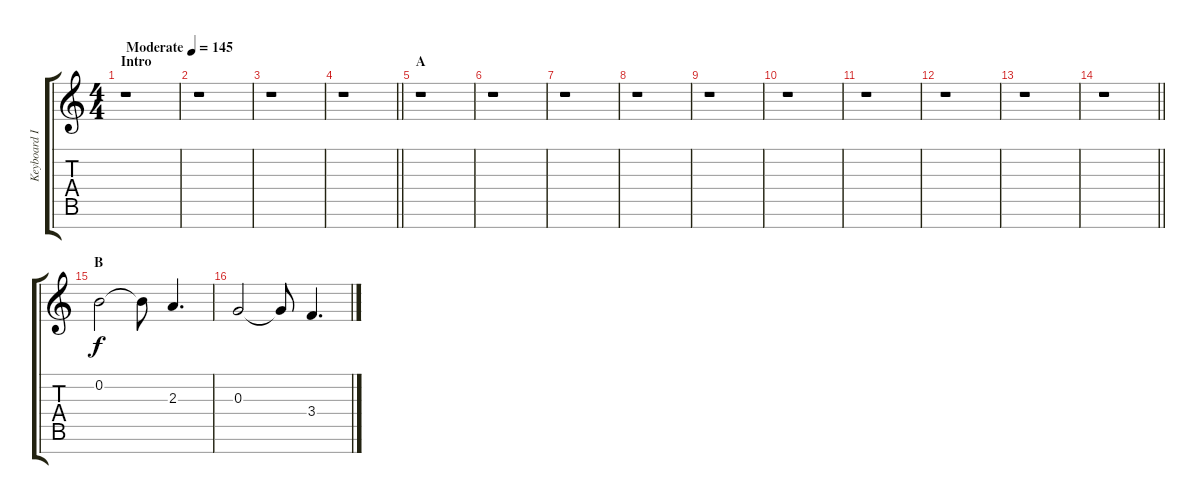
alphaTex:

\track ("Keyboard III" "Keyboard I") {instrument fx5brightness}
\staff {score tabs}
\tuning (E5 B4 G4 D4 A3 E3 B2) {hide}
\ts (4 4)
\section ("" "Intro")
\tempo (145 "Moderate")
\clef g2
\ks c
r.1{dy f instrument fx5brightness} |
r.1 |
r.1 |
\barLineRight lightlight
r.1 |
\section ("" "A")
r.1 |
r.1 |
r.1 |
r.1 |
r.1 |
r.1 |
r.1 |
r.1 |
r.1 |
\barLineRight lightlight
r.1 |
\section ("" "B")
0.2.2 0.2{t}.8 2.3.4{d} |
0.3.2 0.3{t}.8 3.4.4{d}
